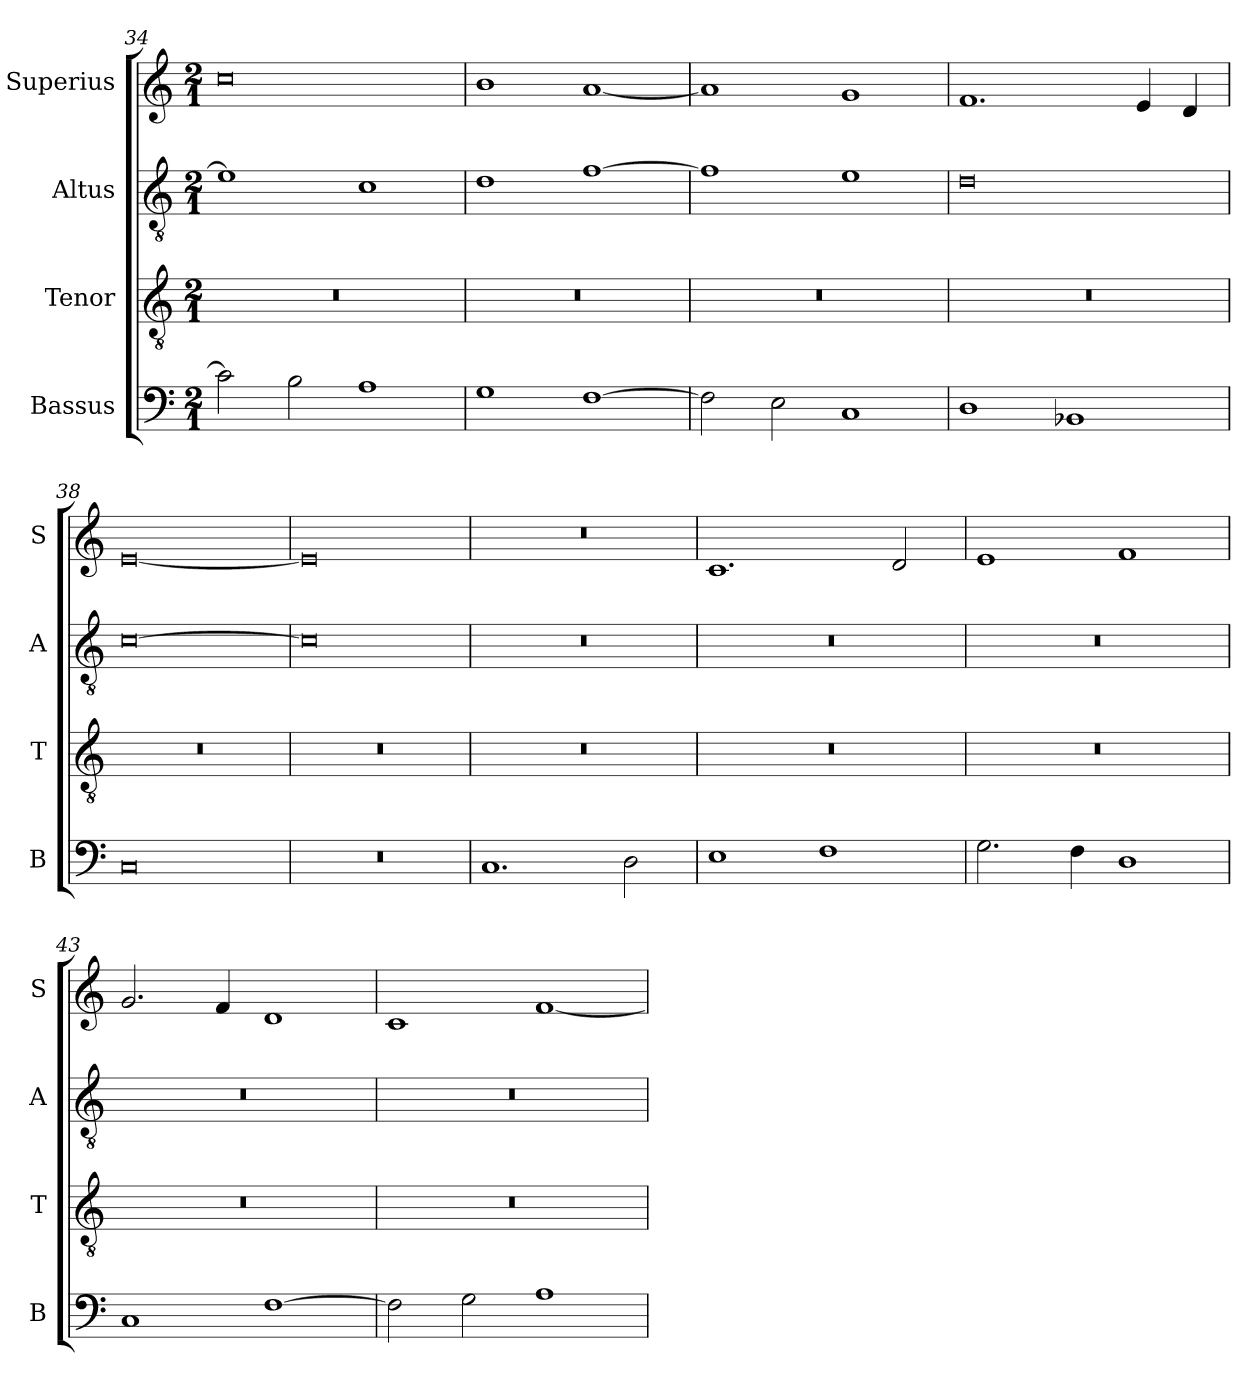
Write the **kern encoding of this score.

**kern	**kern	**kern	**kern
*part4	*part3	*part2	*part1
*staff4	*staff3	*staff2	*staff1
*I"Bassus	*I"Tenor	*I"Altus	*I"Superius
*I'B	*I'T	*I'A	*I'S
*clefF4	*clefGv2	*clefGv2	*clefG2
*k[]	*k[]	*k[]	*k[]
*M2/1	*M2/1	*M2/1	*M2/1
=34	=34	=34	=34
2c\]	0r	1e]	0cc
2B\	.	.	.
1A	.	1c	.
=35	=35	=35	=35
1G	0r	1d	1b
[1F	.	[1f	[1a
=36	=36	=36	=36
2F\]	0r	1f]	1a]
2E\	.	.	.
1C	.	1e	1g
=37	=37	=37	=37
1D	0r	0d	1.f
1BB-X	.	.	.
.	.	.	4e/
.	.	.	4d/
=38	=38	=38	=38
0C	0r	[0c	[0e
=39	=39	=39	=39
0r	0r	0c]	0e]
=40	=40	=40	=40
1.C	0r	0r	0r
2D\	.	.	.
=41	=41	=41	=41
1E	0r	0r	1.c
1F	.	.	.
.	.	.	2d/
=42	=42	=42	=42
2.G\	0r	0r	1e
4F\	.	.	.
1D	.	.	1f
=43	=43	=43	=43
1C	0r	0r	2.g/
.	.	.	4f/
[1F	.	.	1d
=44	=44	=44	=44
2F\]	0r	0r	1c
2G\	.	.	.
1A	.	.	[1f
=	=	=	=
*-	*-	*-	*-
